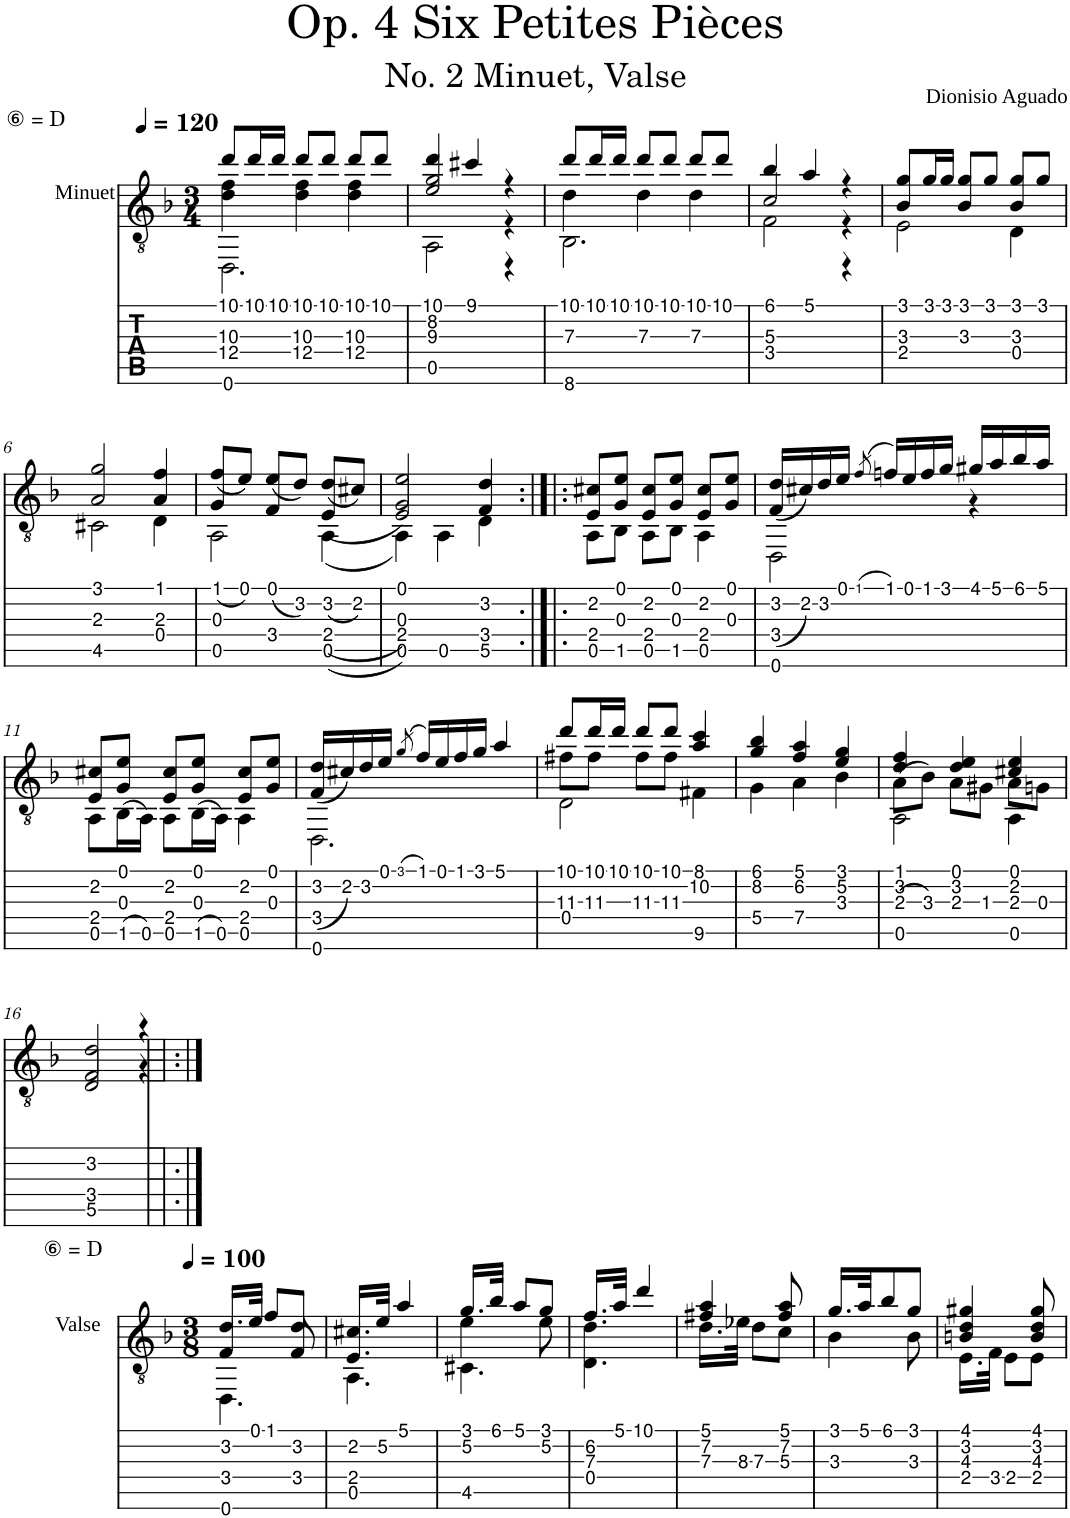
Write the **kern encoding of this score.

**kern	**kern
*part1	*part1
*staff2	*staff1
*I"Classical Guitar	*
*I'Guit.	*
*stria6	*
*	*clefGv2
*k[b-]	*k[b-]
*d:	*d:
*M3/4	*M3/4
*MM120	*MM120
=1	=1
*^	*^
*	*^	*	*^
!	!	!	!LO:TX:a:t=⑥ = D	!	!
8ddL	2.DD	4d 4f	8dd/L	2.DD\	4d\ 4f\
16ddL	.	.	16dd/L	.	.
16ddJJ	.	.	16dd/JJ	.	.
8ddL	.	4d 4f	8dd/L	.	4d\ 4f\
8ddJ	.	.	8dd/J	.	.
8ddL	.	4d 4f	8dd/L	.	4d\ 4f\
8ddJ	.	.	8dd/J	.	.
=2	=2	=2	=2	=2	=2
4dd	2AA	2e 2g	4dd/	2AA\	2e/ 2g/
4cc#X	.	.	4cc#X/	.	.
4r	4r	4r	4r	4r	4r
=3	=3	=3	=3	=3	=3
8ddL	2.BB-	4d	8dd/L	2.BB-\	4d\
16ddL	.	.	16dd/L	.	.
16ddJJ	.	.	16dd/JJ	.	.
8ddL	.	4d	8dd/L	.	4d\
8ddJ	.	.	8dd/J	.	.
8ddL	.	4d	8dd/L	.	4d\
8ddJ	.	.	8dd/J	.	.
=4	=4	=4	=4	=4	=4
4b-	2F	2c	4b-/	2F\	2c/
4a	.	.	4a/	.	.
4r	4r	4r	4r	4r	4r
=5	=5	=5	=5	=5	=5
8gL	2E	4B-	8g/L	2E\	4B-/
16gL	.	.	16g/L	.	.
16gJJ	.	.	16g/JJ	.	.
8gL	.	4B-	8g/L	.	4B-/
8gJ	.	.	8g/J	.	.
8gL	4D	4B-	8g/L	4D\	4B-/
8gJ	.	.	8g/J	.	.
*	*v	*v	*	*	*
*	*	*	*v	*v
!!LO:LB:g=z
=6	=6	=6	=6
2A 2g	2C#X	2A/ 2g/	2C#X\
4A 4f	4D	4A/ 4f/	4D\
=7	=7	=7	=7
*	*^	*	*^
8fL	2AA	4G	(<8f/L	2AA\	4G/
8eJ	.	.	8e/J)	.	.
8eL	.	4F	(<8e/L	.	4F/
8dJ	.	.	8d/J)	.	.
8dL	4AA	4E	(<8d/L	(4AA\	(<4E/
8c#XJ	.	.	8c#X/J)	.	.
=8	=8	=8	=8	=8	=8
2G 2e	4AA	2E	2G/ 2e/	4AA\)	2E/)
.	4AA	.	.	4AA\	.
4d	4D	4F	4d/	4D\	4F/
*	*v	*v	*	*	*
*	*	*	*v	*v
=9:|!|:	=9:|!|:	=9:|!|:	=9:|!|:
8E\ 8c#X\L	8AAL	8E/ 8c#X/L	8AA\L
8G\ 8e\J	8BB-J	8G/ 8e/J	8BB-\J
8E\ 8c#\L	8AAL	8E/ 8c#/L	8AA\L
8G\ 8e\J	8BB-J	8G/ 8e/J	8BB-\J
8E\ 8c#\L	4AA	8E/ 8c#/L	4AA\
8G\ 8e\J	.	8G/ 8e/J	.
=10	=10	=10	=10
16F\ 16d\LL	2DD	(<16F/ 16d/LL	2DD\
16c#XJ	.	16c#X/)	.
16dL	.	16d/	.
16eJJ	.	16e/JJ	.
qf	.	(8qf/	.
16fnLL	.	16fn/LL)	.
16eJ	.	16e/	.
16fL	.	16f/	.
16gJJ	.	16g/JJ	.
16g#XLL	4r	16g#X/LL	4r
16aJ	.	16a/	.
16b-L	.	16b-/	.
16aJJ	.	16a/JJ	.
!!LO:LB:g=z	!!
=11	=11	=11	=11
8E\ 8c#X\L	8AAL	8E/ 8c#X/L	8AA\L
8G\ 8e\J	16BB-L	8G/ 8e/J	(>16BB-\L
.	16AAJJ	.	16AA\JJ)
8E\ 8c#\L	8AAL	8E/ 8c#/L	8AA\L
8G\ 8e\J	16BB-L	8G/ 8e/J	(>16BB-\L
.	16AAJJ	.	16AA\JJ)
8E\ 8c#\L	4AA	8E/ 8c#/L	4AA\
8G\ 8e\J	.	8G/ 8e/J	.
=12	=12	=12	=12
16F\ 16d\LL	2.DD	(<16F/ 16d/LL	2.DD\
16c#XJ	.	16c#X/)	.
16dL	.	16d/	.
16eJJ	.	16e/JJ	.
qg	.	(8qg/	.
16fLL	.	16f/LL)	.
16eJ	.	16e/	.
16fL	.	16f/	.
16gJJ	.	16g/JJ	.
4a	.	4a/	.
=13	=13	=13	=13
*	*^	*	*^
8ddL	2D	8f#XL	8dd/L	2D\	8f#X\L
16ddL	.	8f#J	16dd/L	.	8f#\J
16ddJJ	.	.	16dd/JJ	.	.
8ddL	.	8f#L	8dd/L	.	8f#\L
8ddJ	.	8f#J	8dd/J	.	8f#\J
4cc	4F#X	4a	4cc/	4F#X\	4a/
*	*v	*v	*	*	*
*	*	*	*v	*v
=14	=14	=14	=14
4g 4b-	4G	4g/ 4b-/	4G\
4f 4a	4A	4f/ 4a/	4A\
4e 4g	4B-	4e/ 4g/	4B-\
=15	=15	=15	=15
*	*^	*	*^
4d 4f	2AA	8AL	4d/ 4f/	2AA\	(>8A\L
.	.	8B-J	.	.	8B-\J)
4d 4e	.	8AL	4d/ 4e/	.	8A\L
.	.	8G#XJ	.	.	8G#X\J
4c#X 4e	4AA	8AL	4c#X/ 4e/	4AA\	8A\L
.	.	8GnJ	.	.	8Gn\J
*	*v	*v	*	*	*
*	*	*	*v	*v
!!LO:LB:g=z
=16	=16	=16	=16
2F 2d	2D	2F/ 2d/	2D/
4r	4r	4r	4r
*v	*v	*	*
*	*v	*v
=17:|!	=17:|!
64r	64ryy
!!LO:LB:g=z
=1	=1
*stria6	*
*k[b-]	*k[b-]
*d:	*d:
*M3/8	*M3/8
*	*MM100
*^	*^
*	*^	*	*^
!	!	!	!LO:TX:a:t=⑥ = D	!	!
16.dLL	4.DD	4F	16.d/LL	4.DD\	4F/
32eJk	.	.	32e/JJk	.	.
8f	.	.	8f/L	.	.
8dJ	.	8F	8d/J	.	8F/
=2	=2	=2	=2	=2	=2
16.c#XLL	4.AA	4.E	16.c#X/LL	4.AA\	4.E/
32eJJk	.	.	32e/JJk	.	.
4a	.	.	4a/	.	.
=3	=3	=3	=3	=3	=3
16.gLL	4.C#X	4e	16.g/LL	4.C#X\	4e\
32b-Jk	.	.	32b-/JJk	.	.
8a	.	.	8a/L	.	.
8gJ	.	8e	8g/J	.	8e\
=4	=4	=4	=4	=4	=4
16.fLL	4.D	4.d	16.f/LL	4.D\	4.d\
32aJJk	.	.	32a/JJk	.	.
4dd	.	.	4dd/	.	.
*	*v	*v	*	*	*
*	*	*	*v	*v
=5	=5	=5	=5
4f#X 4a	16.dLL	4f#X/ 4a/	16.d\LL
.	32e-XJk	.	32e-X\JJk
.	8d	.	8d\L
8f# 8a	8cJ	8f#/ 8a/	8c\J
=6	=6	=6	=6
16.gLL	4B-	16.g/LL	4B-\
32aJk	.	32a/JK	.
8b-	.	8b-/	.
8gJ	8B-	8g/J	8B-\
=7	=7	=7	=7
4Bn 4d 4g#X	16.ELL	4Bn/ 4d/ 4g#X/	16.E\LL
.	32FJk	.	32F\JJk
.	8E	.	8E\L
8B 8d 8g#	8EJ	8B/ 8d/ 8g#/	8E\J
*v	*v	*	*
*	*v	*v
=	=
*-	*-
